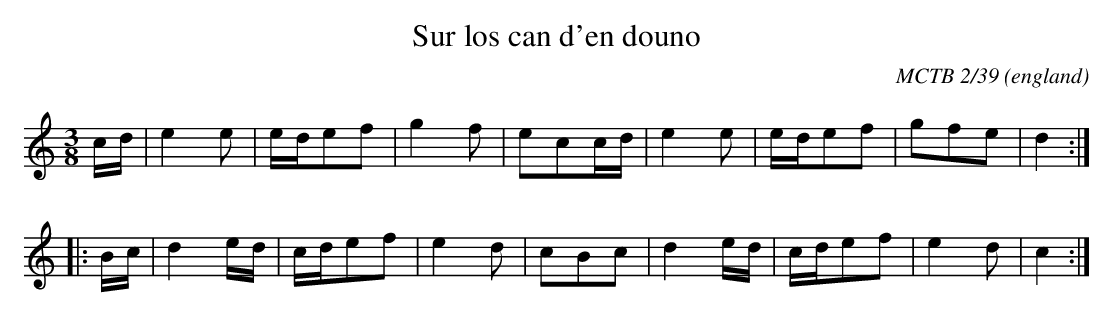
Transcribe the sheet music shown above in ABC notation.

X:1
T:Sur los can d'en douno
O:england
C:MCTB 2/39
M:3/8
L:1/16
K:C
cd|e4e2|ede2f2|g4f2|e2c2cd|\
e4e2|ede2f2|g2f2e2|d4:|
|:Bc|d4ed|cde2f2|e4d2|c2B2c2|\
d4ed|cde2f2|e4d2|c4:|
